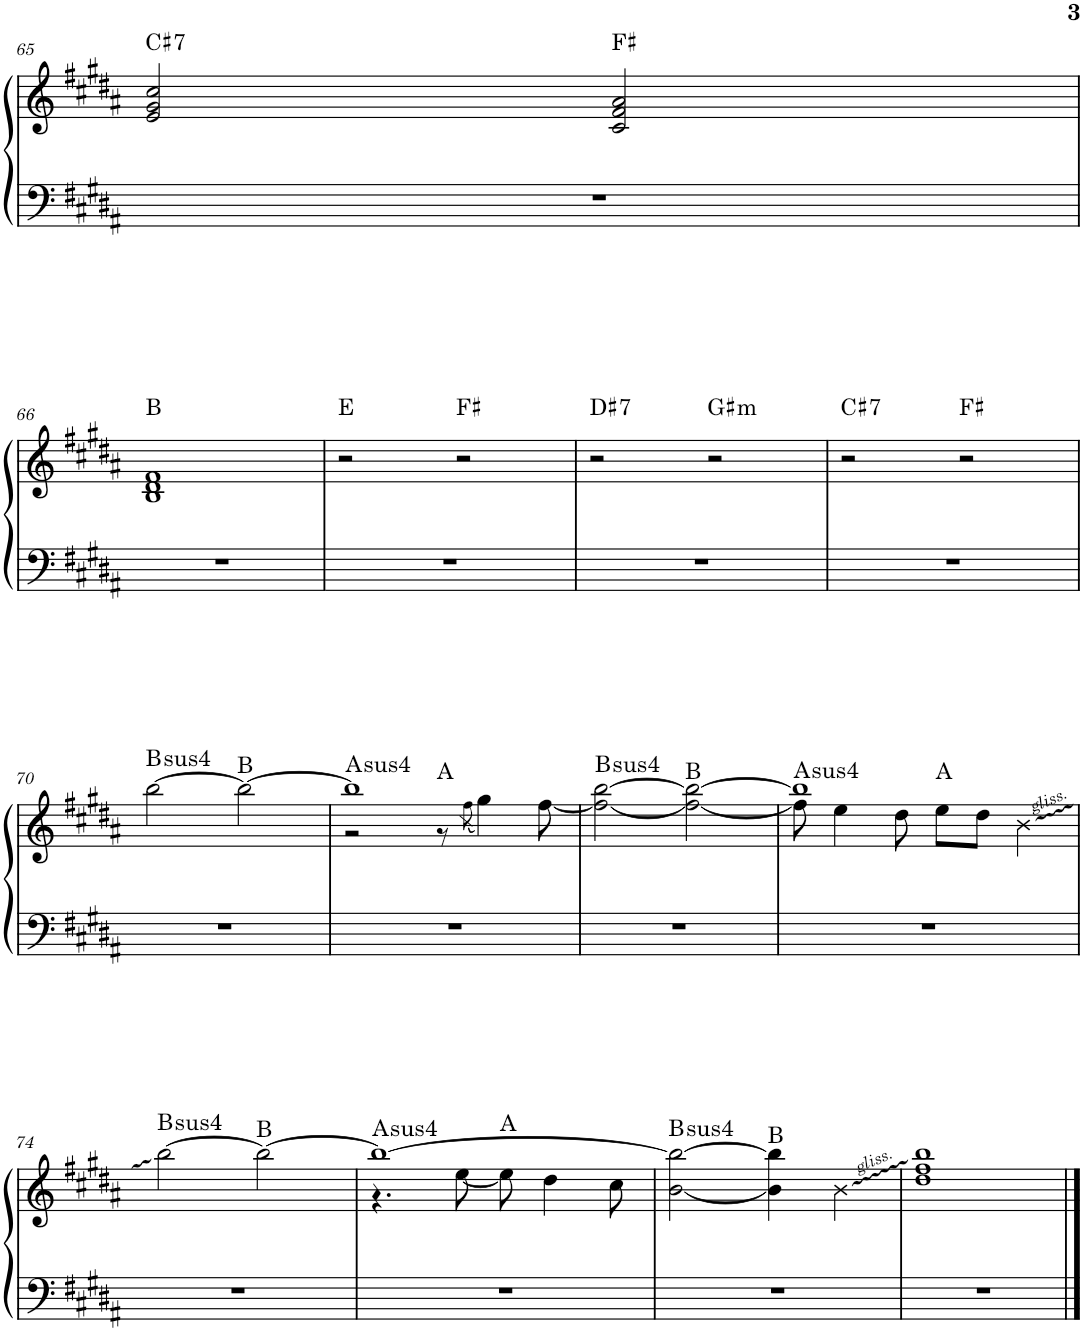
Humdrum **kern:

**kern	**kern	**harte
*part1	*part1	*part1
*staff2	*staff1	*
*I"ピアノ	*	*
!!LO:PB:g=z
*clefF4	*clefG2	*
*k[f#c#g#d#a#]	*k[f#c#g#d#a#]	*
*M4/4	*M4/4	*
=65	=65	=65
!	!	!LO:H:kt=7
1r	2e/ 2g#/ 2cc#/	C#:7
.	2c#/ 2f#/ 2a#/	F#:maj
!!LO:LB:g=z
=66	=66	=66
1r	1B 1d# 1f#	B:maj
=67	=67	=67
1r	2r	E:maj
.	2r	F#:maj
=68	=68	=68
!	!	!LO:H:kt=7
1r	2r	D#:7
!	!	!LO:H:kt=m
.	2r	G#:min
=69	=69	=69
!	!	!LO:H:kt=7
1r	2r	C#:7
.	2r	F#:maj
!!LO:LB:g=z
=70	=70	=70
!	!	!LO:H:kt=4
1r	[2bb\	B:sus4
.	2bb\_	B:maj
=71	=71	=71
*	*^	*
!	!	!	!LO:H:kt=4
1r	1bb]	2r	A:sus4
.	.	8r	A:maj
.	.	(8qff#\	.
.	.	4gg#\)	.
.	.	[8ff#\	.
=72	=72	=72	=72
!	!	!	!LO:H:kt=4
*	*v	*v	*
1r	2ff#\_ [2bb\	B:sus4
.	2ff#\_ 2bb\_	B:maj
=73	=73	=73
*	*^	*
!	!	!	!LO:H:kt=4
1r	1bb]	8ff#\]	A:sus4
.	.	4ee\	.
.	.	8dd#\	.
.	.	8ee\L	A:maj
.	.	8dd#\J	.
.	.	4b\	.
!!LO:LB:g=z
=74	=74	=74	=74
!	!	!	!LO:H:kt=4
*	*v	*v	*
1r	[2bb\	B:sus4
.	2bb\_	B:maj
=75	=75	=75
*	*^	*
!	!	!	!LO:H:kt=4
1r	1bb_	4.r	A:sus4
.	.	[8ee\	.
.	.	8ee\]	A:maj
.	.	4dd#\	.
.	.	8cc#\	.
=76	=76	=76	=76
!	!	!	!LO:H:kt=4
*	*v	*v	*
1r	[2b\ 2bb\_	B:sus4
.	4b\] 4bb\]	B:maj
.	4b\	.
=77	=77	=77
1r	1dd# 1ff# 1bb	.
==	==	==
*-	*-	*-
